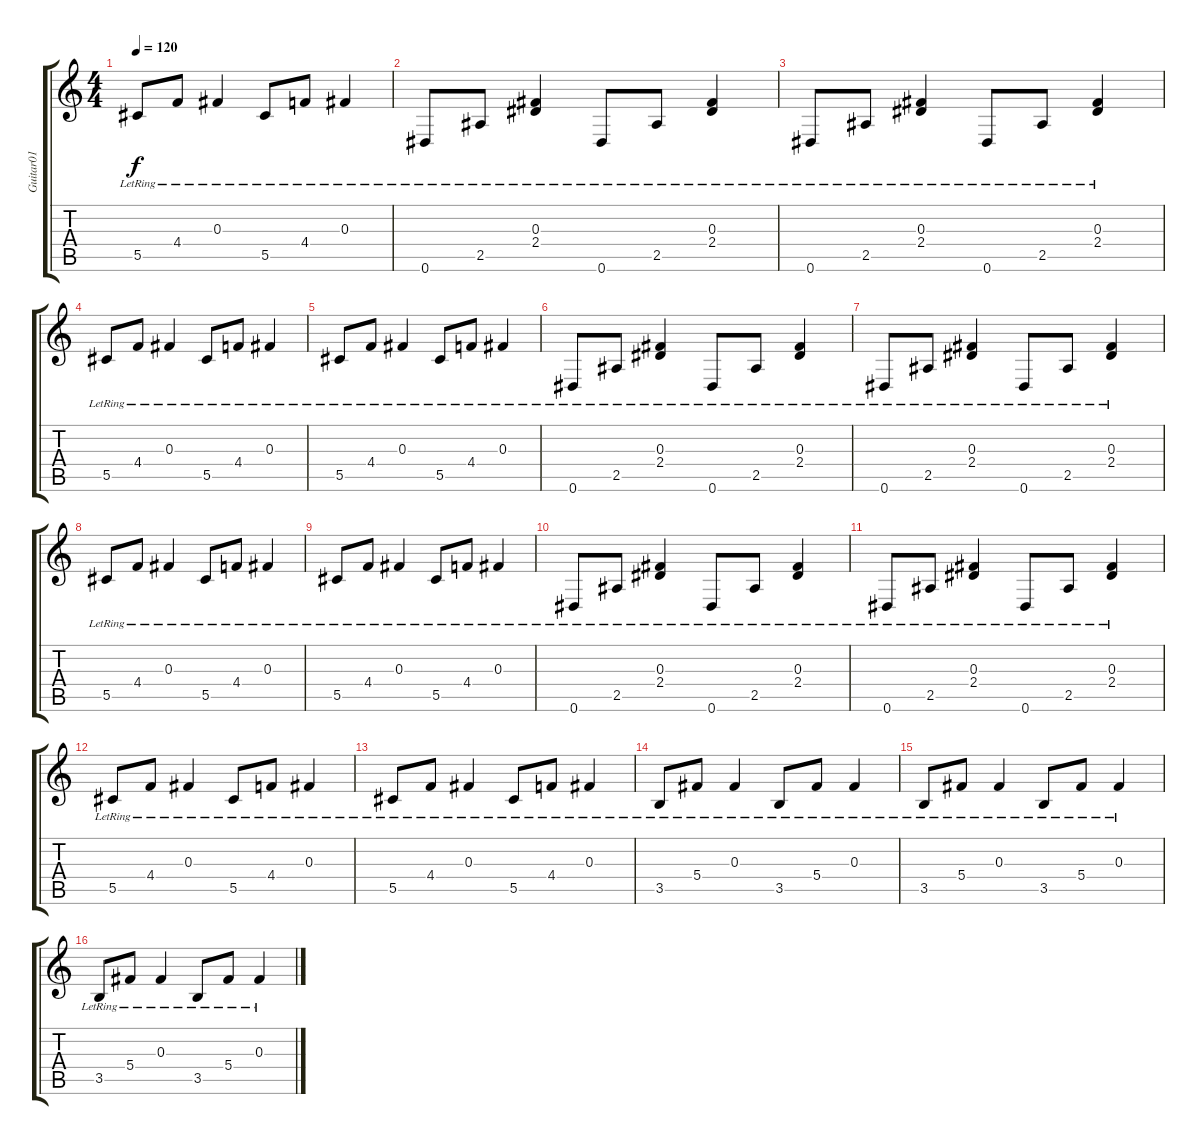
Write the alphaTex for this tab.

\track ("Guitar01" "Guitar01") {instrument electricguitarclean}
\staff {score tabs}
\tuning (Eb4 Bb3 Gb3 Db3 Ab2 Eb2) {hide}
\ts (4 4)
\tempo 120
\clef g2
\ks c
5.5{lr}.8{dy f} 4.4{lr}.8 0.3{lr}.4 5.5{lr}.8 4.4{lr}.8 0.3{lr}.4 |
0.6{lr}.8 2.5{lr}.8 (0.3{lr} 2.4{lr}).4 0.6{lr}.8 2.5{lr}.8 (0.3{lr} 2.4{lr}).4 |
0.6{lr}.8 2.5{lr}.8 (0.3{lr} 2.4{lr}).4 0.6{lr}.8 2.5{lr}.8 (0.3{lr} 2.4{lr}).4 |
5.5{lr}.8 4.4{lr}.8 0.3{lr}.4 5.5{lr}.8 4.4{lr}.8 0.3{lr}.4 |
5.5{lr}.8 4.4{lr}.8 0.3{lr}.4 5.5{lr}.8 4.4{lr}.8 0.3{lr}.4 |
0.6{lr}.8 2.5{lr}.8 (0.3{lr} 2.4{lr}).4 0.6{lr}.8 2.5{lr}.8 (0.3{lr} 2.4{lr}).4 |
0.6{lr}.8 2.5{lr}.8 (0.3{lr} 2.4{lr}).4 0.6{lr}.8 2.5{lr}.8 (0.3{lr} 2.4{lr}).4 |
5.5{lr}.8 4.4{lr}.8 0.3{lr}.4 5.5{lr}.8 4.4{lr}.8 0.3{lr}.4 |
5.5{lr}.8 4.4{lr}.8 0.3{lr}.4 5.5{lr}.8 4.4{lr}.8 0.3{lr}.4 |
0.6{lr}.8 2.5{lr}.8 (0.3{lr} 2.4{lr}).4 0.6{lr}.8 2.5{lr}.8 (0.3{lr} 2.4{lr}).4 |
0.6{lr}.8 2.5{lr}.8 (0.3{lr} 2.4{lr}).4 0.6{lr}.8 2.5{lr}.8 (0.3{lr} 2.4{lr}).4 |
5.5{lr}.8 4.4{lr}.8 0.3{lr}.4 5.5{lr}.8 4.4{lr}.8 0.3{lr}.4 |
5.5{lr}.8 4.4{lr}.8 0.3{lr}.4 5.5{lr}.8 4.4{lr}.8 0.3{lr}.4 |
3.5{lr}.8 5.4{lr}.8 0.3{lr}.4 3.5{lr}.8 5.4{lr}.8 0.3{lr}.4 |
3.5{lr}.8 5.4{lr}.8 0.3{lr}.4 3.5{lr}.8 5.4{lr}.8 0.3{lr}.4 |
3.5{lr}.8 5.4{lr}.8 0.3{lr}.4 3.5{lr}.8 5.4{lr}.8 0.3{lr}.4
